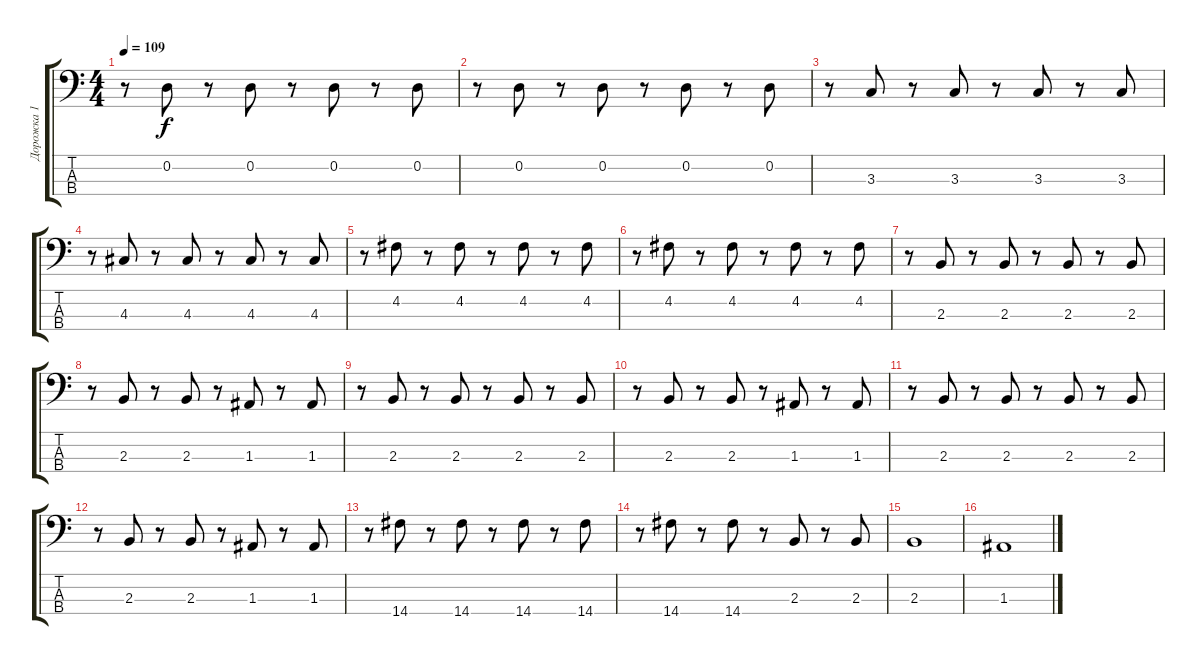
\track ("Дорожка 1" "Дорожка 1") {instrument synthbass1}
\staff {score tabs}
\tuning (G2 D2 A1 E1) {hide}
\ts (4 4)
\tempo 109
\clef f4
\ks c
r.8{dy f} 0.2.8 r.8 0.2.8 r.8 0.2.8 r.8 0.2.8 |
r.8 0.2.8 r.8 0.2.8 r.8 0.2.8 r.8 0.2.8 |
r.8 3.3.8 r.8 3.3.8 r.8 3.3.8 r.8 3.3.8 |
r.8 4.3.8 r.8 4.3.8 r.8 4.3.8 r.8 4.3.8 |
r.8 4.2.8 r.8 4.2.8 r.8 4.2.8 r.8 4.2.8 |
r.8 4.2.8 r.8 4.2.8 r.8 4.2.8 r.8 4.2.8 |
r.8 2.3.8 r.8 2.3.8 r.8 2.3.8 r.8 2.3.8 |
r.8 2.3.8 r.8 2.3.8 r.8 1.3.8 r.8 1.3.8 |
r.8 2.3.8 r.8 2.3.8 r.8 2.3.8 r.8 2.3.8 |
r.8 2.3.8 r.8 2.3.8 r.8 1.3.8 r.8 1.3.8 |
r.8 2.3.8 r.8 2.3.8 r.8 2.3.8 r.8 2.3.8 |
r.8 2.3.8 r.8 2.3.8 r.8 1.3.8 r.8 1.3.8 |
r.8 14.4.8 r.8 14.4.8 r.8 14.4.8 r.8 14.4.8 |
r.8 14.4.8 r.8 14.4.8 r.8 2.3.8 r.8 2.3.8 |
2.3.1 |
1.3.1
